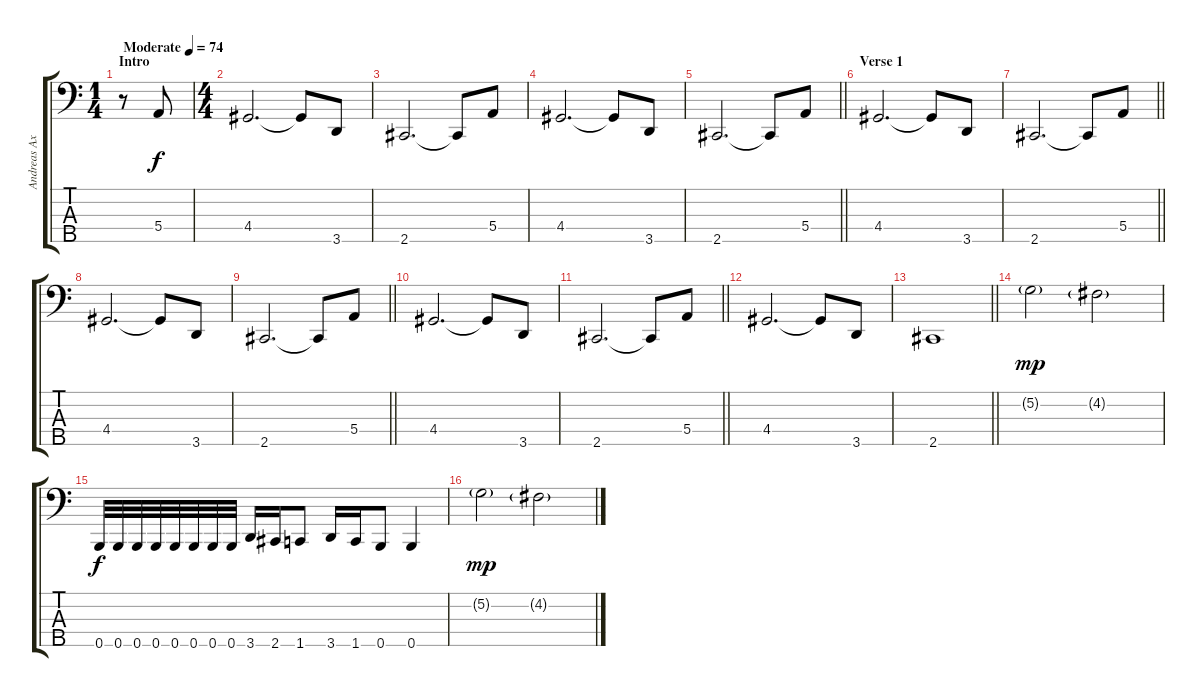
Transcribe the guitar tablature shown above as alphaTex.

\track ("Andreas Axelsson" "Andreas Ax") {instrument electricbasspick}
\staff {score tabs}
\tuning (G2 D2 A1 E1 B0) {hide}
\ts (1 4)
\section ("" "Intro")
\tempo (74 "Moderate")
\clef f4
\ks c
r.8{dy f instrument electricbasspick} 5.4.8 |
\ts (4 4)
4.4.2{d} 4.4{t}.8 3.5.8 |
2.5.2{d} 2.5{t}.8 5.4.8 |
4.4.2{d} 4.4{t}.8 3.5.8 |
\barLineRight lightlight
2.5.2{d} 2.5{t}.8 5.4.8 |
\section ("" "Verse 1")
4.4.2{d} 4.4{t}.8 3.5.8 |
\barLineRight lightlight
2.5.2{d} 2.5{t}.8 5.4.8 |
4.4.2{d} 4.4{t}.8 3.5.8 |
\barLineRight lightlight
2.5.2{d} 2.5{t}.8 5.4.8 |
4.4.2{d} 4.4{t}.8 3.5.8 |
\barLineRight lightlight
2.5.2{d} 2.5{t}.8 5.4.8 |
4.4.2{d} 4.4{t}.8 3.5.8 |
\barLineRight lightlight
2.5.1 |
5.2{g}.2{dy mp} 4.2{g}.2 |
0.5.32{dy f} 0.5.32 0.5.32 0.5.32 0.5.32 0.5.32 0.5.32 0.5.32 3.5.16 2.5.16 1.5.8 3.5.16 1.5.16 0.5.8 0.5.4 |
5.2{g}.2{dy mp} 4.2{g}.2
